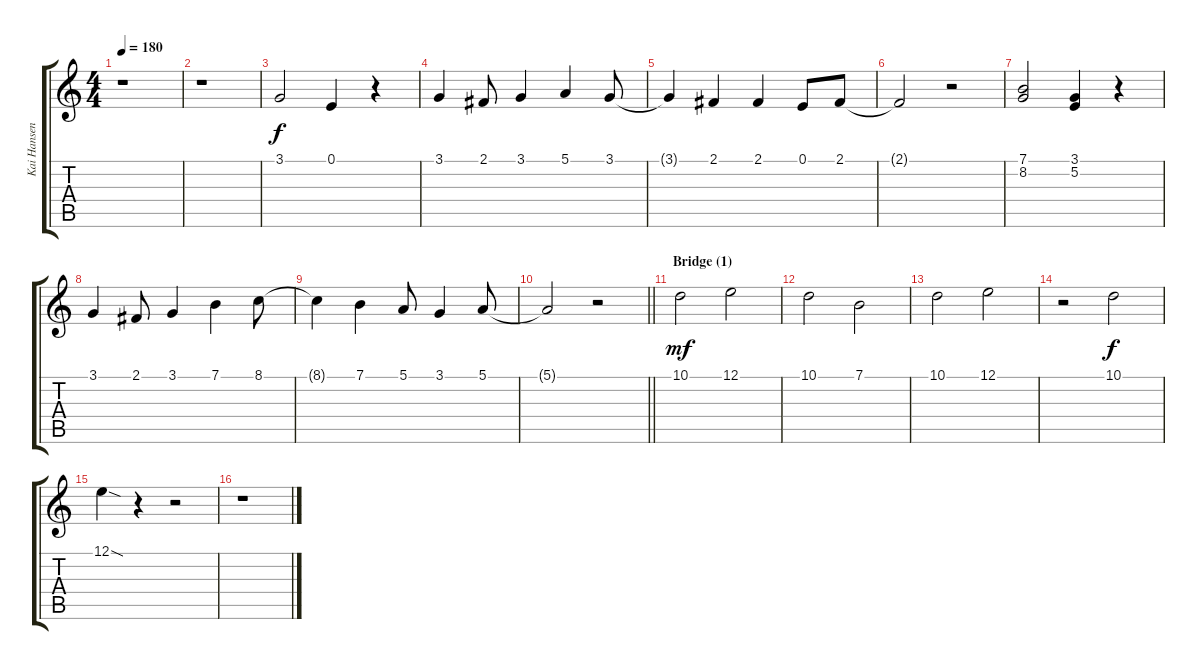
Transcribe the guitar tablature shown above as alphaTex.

\track ("Kai Hansen" "Kai Hansen") {instrument bassoon}
\staff {score tabs}
\tuning (E4 B3 G3 D3 A2 E2) {hide}
\ts (4 4)
\tempo 180
\clef g2
\ks c
r.1{dy f} |
r.1 |
3.1.2 0.1.4 r.4 |
3.1.4 2.1.8 3.1.4 5.1.4 3.1.8 |
3.1{t}.4 2.1.4 2.1.4 0.1.8 2.1.8 |
2.1{t}.2 r.2 |
(7.1 8.2).2 (3.1 5.2).4 r.4 |
3.1.4 2.1.8 3.1.4 7.1.4 8.1.8 |
8.1{t}.4 7.1.4 5.1.8 3.1.4 5.1.8 |
\barLineRight lightlight
5.1{t}.2 r.2 |
\section ("" "Bridge (1)")
10.1.2{dy mf} 12.1.2 |
10.1.2 7.1.2 |
10.1.2 12.1.2 |
r.2 10.1.2{dy f} |
12.1{sod}.4 r.4 r.2 |
r.1
